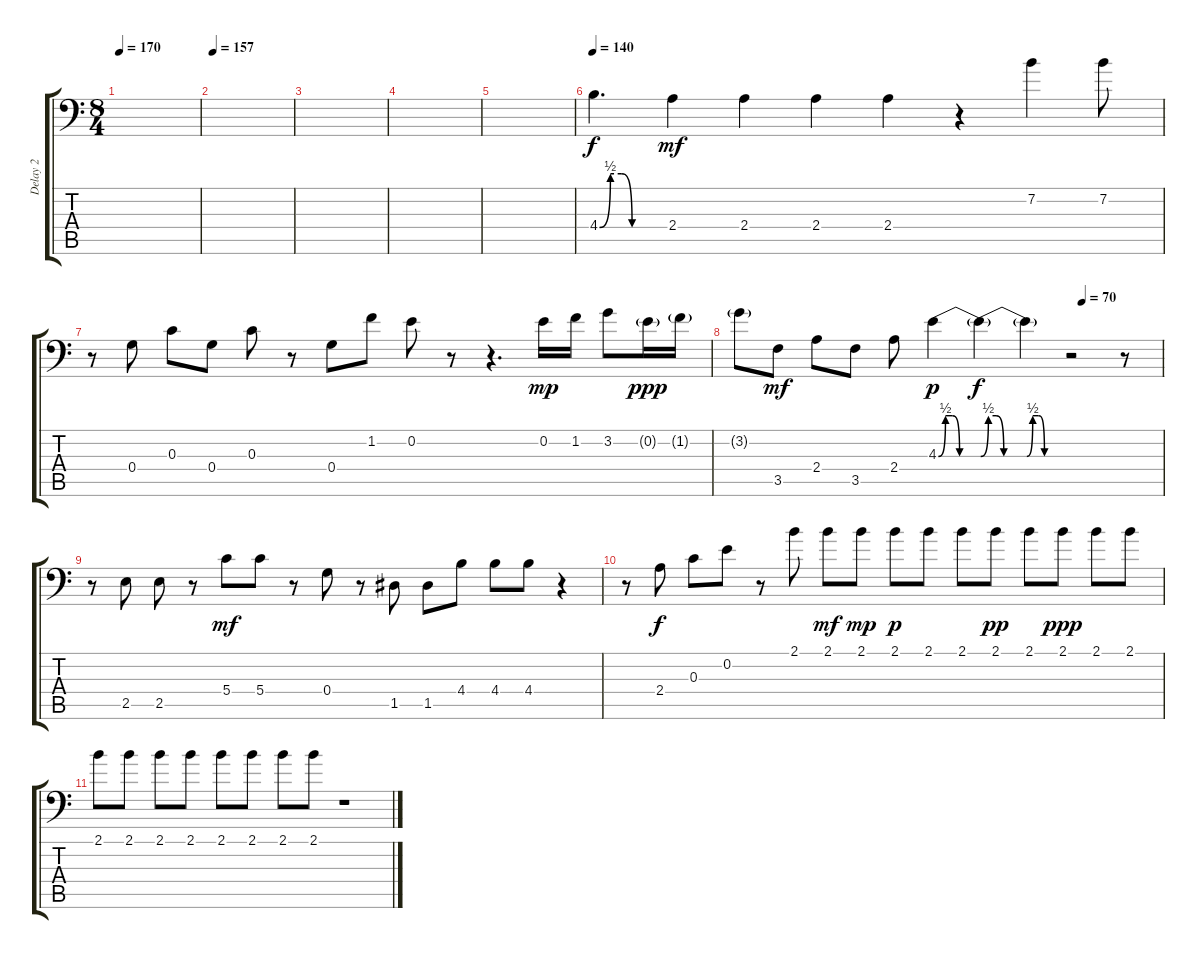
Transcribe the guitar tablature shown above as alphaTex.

\track ("Delay 2" "Delay 2") {instrument electricguitarjazz}
\staff {score tabs}
\tuning (A3 E3 C3 G2 D2 G1) {hide}
\ts (8 4)
\tempo 170
\clef f4
\ks c
|
\tempo 157
|
|
|
|
\tempo 140
4.4{be (custom 0 0 10 2 20 2 30 0 60 0)}.4{d} 2.4.4{dy mf} 2.4.4 2.4.4 2.4.4 r.4 7.2.4 7.2.8 |
r.8 0.4.8 0.3.8 0.4.8 0.3.8 r.8 0.4.8 1.2.8 0.2.8 r.8 r.4{d} 0.2.16{dy mp} 1.2.16 3.2.8 0.2{g}.16{dy ppp} 1.2{g}.16 |
\tempo (70 0.8125)
3.2{g}.8 3.5.8{dy mf} 2.4.8 3.5.8 2.4.8 4.3{be (custom 0 0 10 2 20 2 30 0 60 0)}.4{dy p} 4.3{be (custom 0 0 10 2 20 2 30 0 60 0) t}.4{dy f} 4.3{be (custom 0 0 10 2 20 2 30 0 60 0) t}.4 r.2 r.8 |
r.8 2.5.8 2.5.8 r.8 5.4.8{dy mf} 5.4.8 r.8 0.4.8 r.8 1.5.8 1.5.8 4.4.8 4.4.8 4.4.8 r.4 |
r.8 2.4.8{dy f} 0.3.8 0.2.8 r.8 2.1.8 2.1.8{dy mf} 2.1.8{dy mp} 2.1.8{dy p} 2.1.8 2.1.8 2.1.8{dy pp} 2.1.8 2.1.8{dy ppp} 2.1.8 2.1.8 |
2.1.8 2.1.8 2.1.8 2.1.8 2.1.8 2.1.8 2.1.8 2.1.8 r.1
